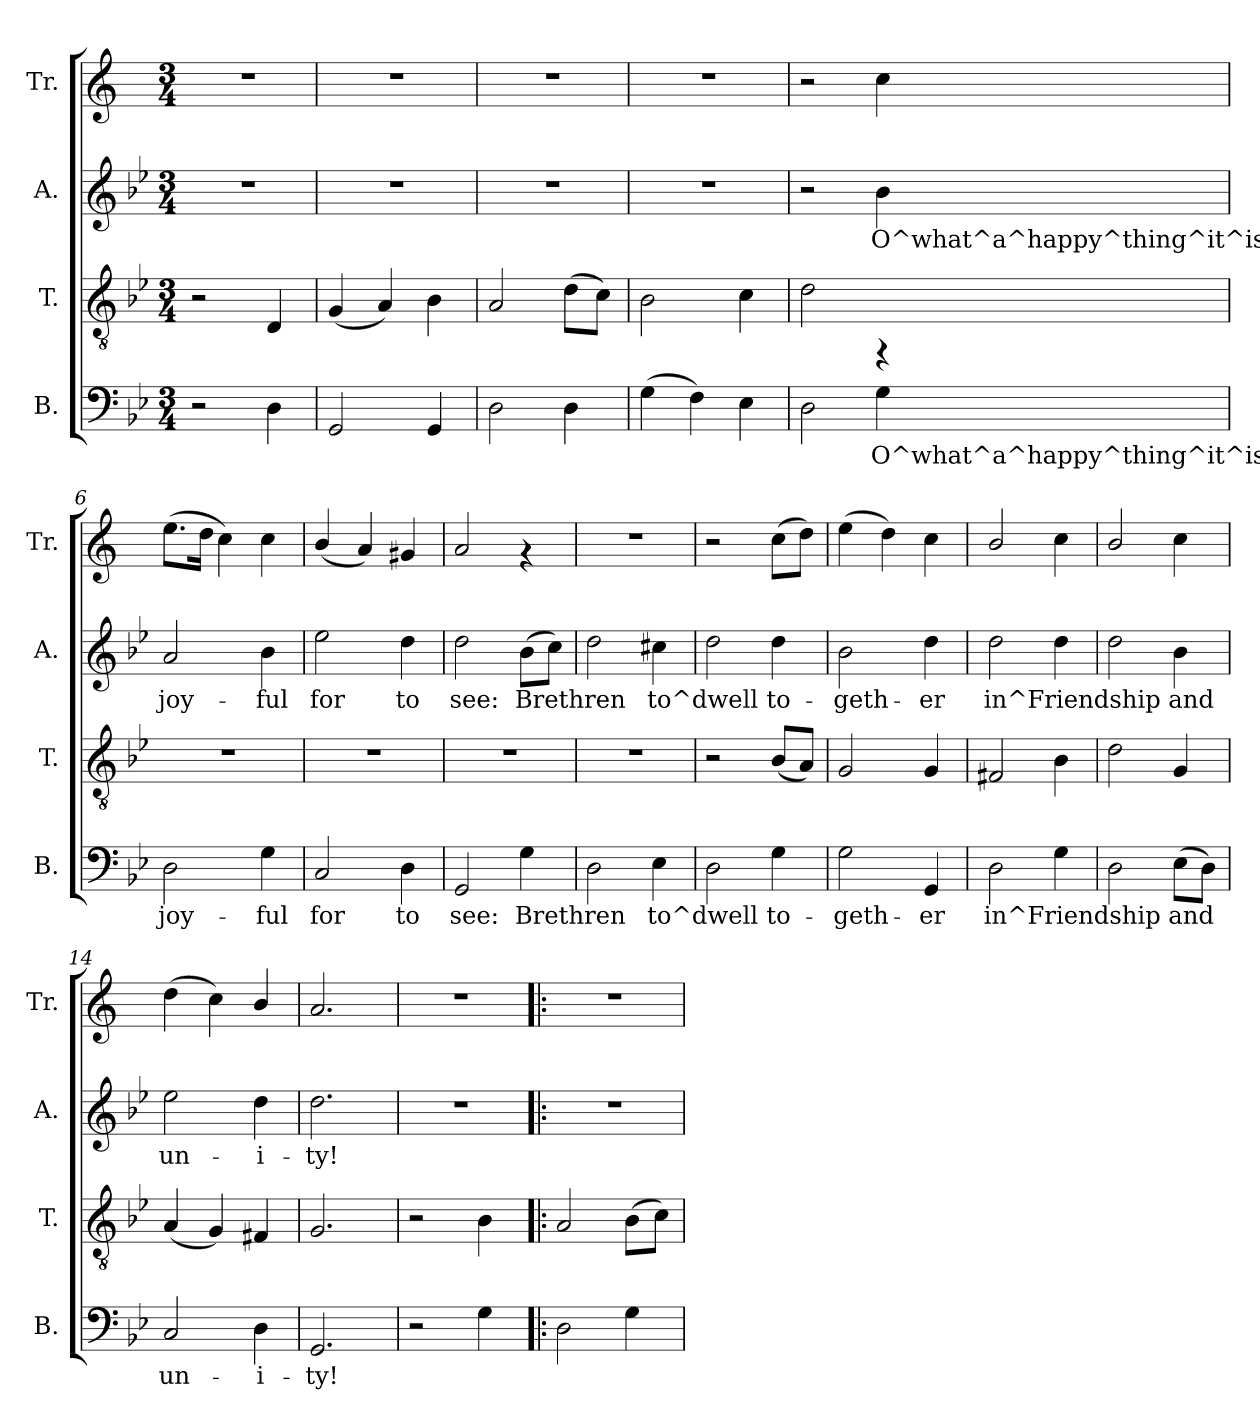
**kern	**text	**kern	**kern	**text	**kern
*part4	*part4	*part3	*part2	*part2	*part1
*staff4	*staff4	*staff3	*staff2	*staff2	*staff1
*I"B.	*	*I"T.	*I"A.	*	*I"Tr.
*I'B.	*	*I'T.	*I'A.	*	*I'Tr.
!!LO:PB:g=z
*stria5	*	*stria5	*stria5	*	*stria5
*clefF4	*	*clefGv2	*clefG2	*	*clefG2
*	*	*	*	*	*ITrd1c2
*k[b-e-]	*	*k[b-e-]	*k[b-e-]	*	*k[b-e-]
*B-:	*	*B-:	*B-:	*	*B-:
*M3/4	*	*M3/4	*M3/4	*	*M3/4
=1	=1	=1	=1	=1	=1
2r	.	2r	2.r	.	2.r
!	!LO:LY:a:rj	!	!	!	!
4D\	.	4D/	.	.	.
=2	=2	=2	=2	=2	=2
!	!LO:LY:a:rj	!	!	!	!
2GG/	.	(<4G/	2.r	.	2.r
.	.	4A/)	.	.	.
!	!LO:LY:a:rj	!	!	!	!
4GG/	.	4B-\	.	.	.
=3	=3	=3	=3	=3	=3
!	!LO:LY:a:rj	!	!	!	!
2D\	.	2A/	2.r	.	2.r
!	!LO:LY:a:rj	!	!	!	!
4D\	.	(>8d\L	.	.	.
.	.	8c\J)	.	.	.
=4	=4	=4	=4	=4	=4
!	!LO:LY:a:rj	!	!	!	!
(>4G\	.	2B-\	2.r	.	2.r
!	!LO:LY:a:rj	!	!	!	!
4F\)	.	.	.	.	.
!	!LO:LY:a:rj	!	!	!	!
4E-\	.	4c\	.	.	.
=5	=5	=5	=5	=5	=5
!	!LO:LY:a:rj	!	!	!	!
2D\	.	2d\	2r	.	2r
!	!LO:LY:a:rj	!	!	!LO:LY:b:rj	!
4G\	O^what^a^happy^thing^it^is,^And	4rFF	4b-\	O^what^a^happy^thing^it^is,^And	4b-\
=6	=6	=6	=6	=6	=6
!	!LO:LY:a:rj	!	!	!LO:LY:b:rj	!
2D\	joy-	2.r	2a/	joy-	(>8.dd\L
.	.	.	.	.	16cc\J
.	.	.	.	.	4b-\)
!	!LO:LY:a:rj	!	!	!LO:LY:b:rj	!
4G\	-ful	.	4b-\	-ful	4b-\
=7	=7	=7	=7	=7	=7
!	!LO:LY:a:rj	!	!	!LO:LY:b:rj	!
2C/	for	2.r	2ee-\	for	(<4a/
.	.	.	.	.	4g/)
!	!LO:LY:a:rj	!	!	!LO:LY:b:rj	!
4D\	to	.	4dd\	to	4f#X/
=8	=8	=8	=8	=8	=8
!	!LO:LY:a:rj	!	!	!LO:LY:b:rj	!
2GG/	see:	2.r	2dd\	see:	2g/
!	!LO:LY:a:rj	!	!	!LO:LY:b:rj	!
4G\	Brethren	.	(>8b-\L	Brethren	4rf
!	!	!	!	!LO:LY:b:rj	!
.	.	.	8cc\J)	.	.
=9	=9	=9	=9	=9	=9
!	!LO:LY:a:rj	!	!	!LO:LY:b:rj	!
2D\	.	2.r	2dd\	.	2.r
!	!LO:LY:a:rj	!	!	!LO:LY:b:rj	!
4E-\	to^dwell	.	4cc#X\	to^dwell	.
=10	=10	=10	=10	=10	=10
!	!LO:LY:a:rj	!	!	!LO:LY:b:rj	!
2D\	.	2r	2dd\	.	2r
!	!LO:LY:a:rj	!	!	!LO:LY:b:rj	!
4G\	to-	(<8B-/L	4dd\	to-	(>8b-\L
.	.	8A/J)	.	.	8cc\J)
=11	=11	=11	=11	=11	=11
!	!LO:LY:a:rj	!	!	!LO:LY:b:rj	!
2G\	-geth-	2G/	2b-\	-geth-	(>4dd\
.	.	.	.	.	4cc\)
!	!LO:LY:a:rj	!	!	!LO:LY:b:rj	!
4GG/	-er	4G/	4dd\	-er	4b-\
!!LO:LB:g=z
=12	=12	=12	=12	=12	=12
!	!LO:LY:a:rj	!	!	!LO:LY:b:rj	!
2D\	in^Friendship	2F#X/	2dd\	in^Friendship	2a/
!	!LO:LY:a:rj	!	!	!LO:LY:b:rj	!
4G\	.	4B-\	4dd\	.	4b-\
=13	=13	=13	=13	=13	=13
!	!LO:LY:a:rj	!	!	!LO:LY:b:rj	!
2D\	.	2d\	2dd\	.	2a/
!	!LO:LY:a:rj	!	!	!LO:LY:b:rj	!
(>8E-\L	and	4G/	4b-\	and	4b-\
!	!LO:LY:a:rj	!	!	!	!
8D\J)	.	.	.	.	.
=14	=14	=14	=14	=14	=14
!	!LO:LY:a:rj	!	!	!LO:LY:b:rj	!
2C/	un-	(<4A/	2ee-\	un-	(>4cc\
.	.	4G/)	.	.	4b-\)
!	!LO:LY:a:rj	!	!	!LO:LY:b:rj	!
4D\	-i-	4F#X/	4dd\	-i-	4a>/
=15	=15	=15	=15	=15	=15
!	!LO:LY:a:rj	!	!	!LO:LY:b:rj	!
2.GG/	-ty!	2.G/	2.dd\	-ty!	2.g/
=16	=16	=16	=16	=16	=16
2r	.	2r	2.r	.	2.r
!	!LO:LY:a:rj	!	!	!	!
4G\	.	4B-\	.	.	.
=17!|:	=17!|:	=17!|:	=17!|:	=17!|:	=17!|:
!	!LO:LY:a:rj	!	!	!	!
2D\	.	2A/	2.r	.	2.r
!	!LO:LY:a:rj	!	!	!	!
4G\	.	(>8B-\L	.	.	.
.	.	8c\J)	.	.	.
=	=	=	=	=	=
*-	*-	*-	*-	*-	*-
